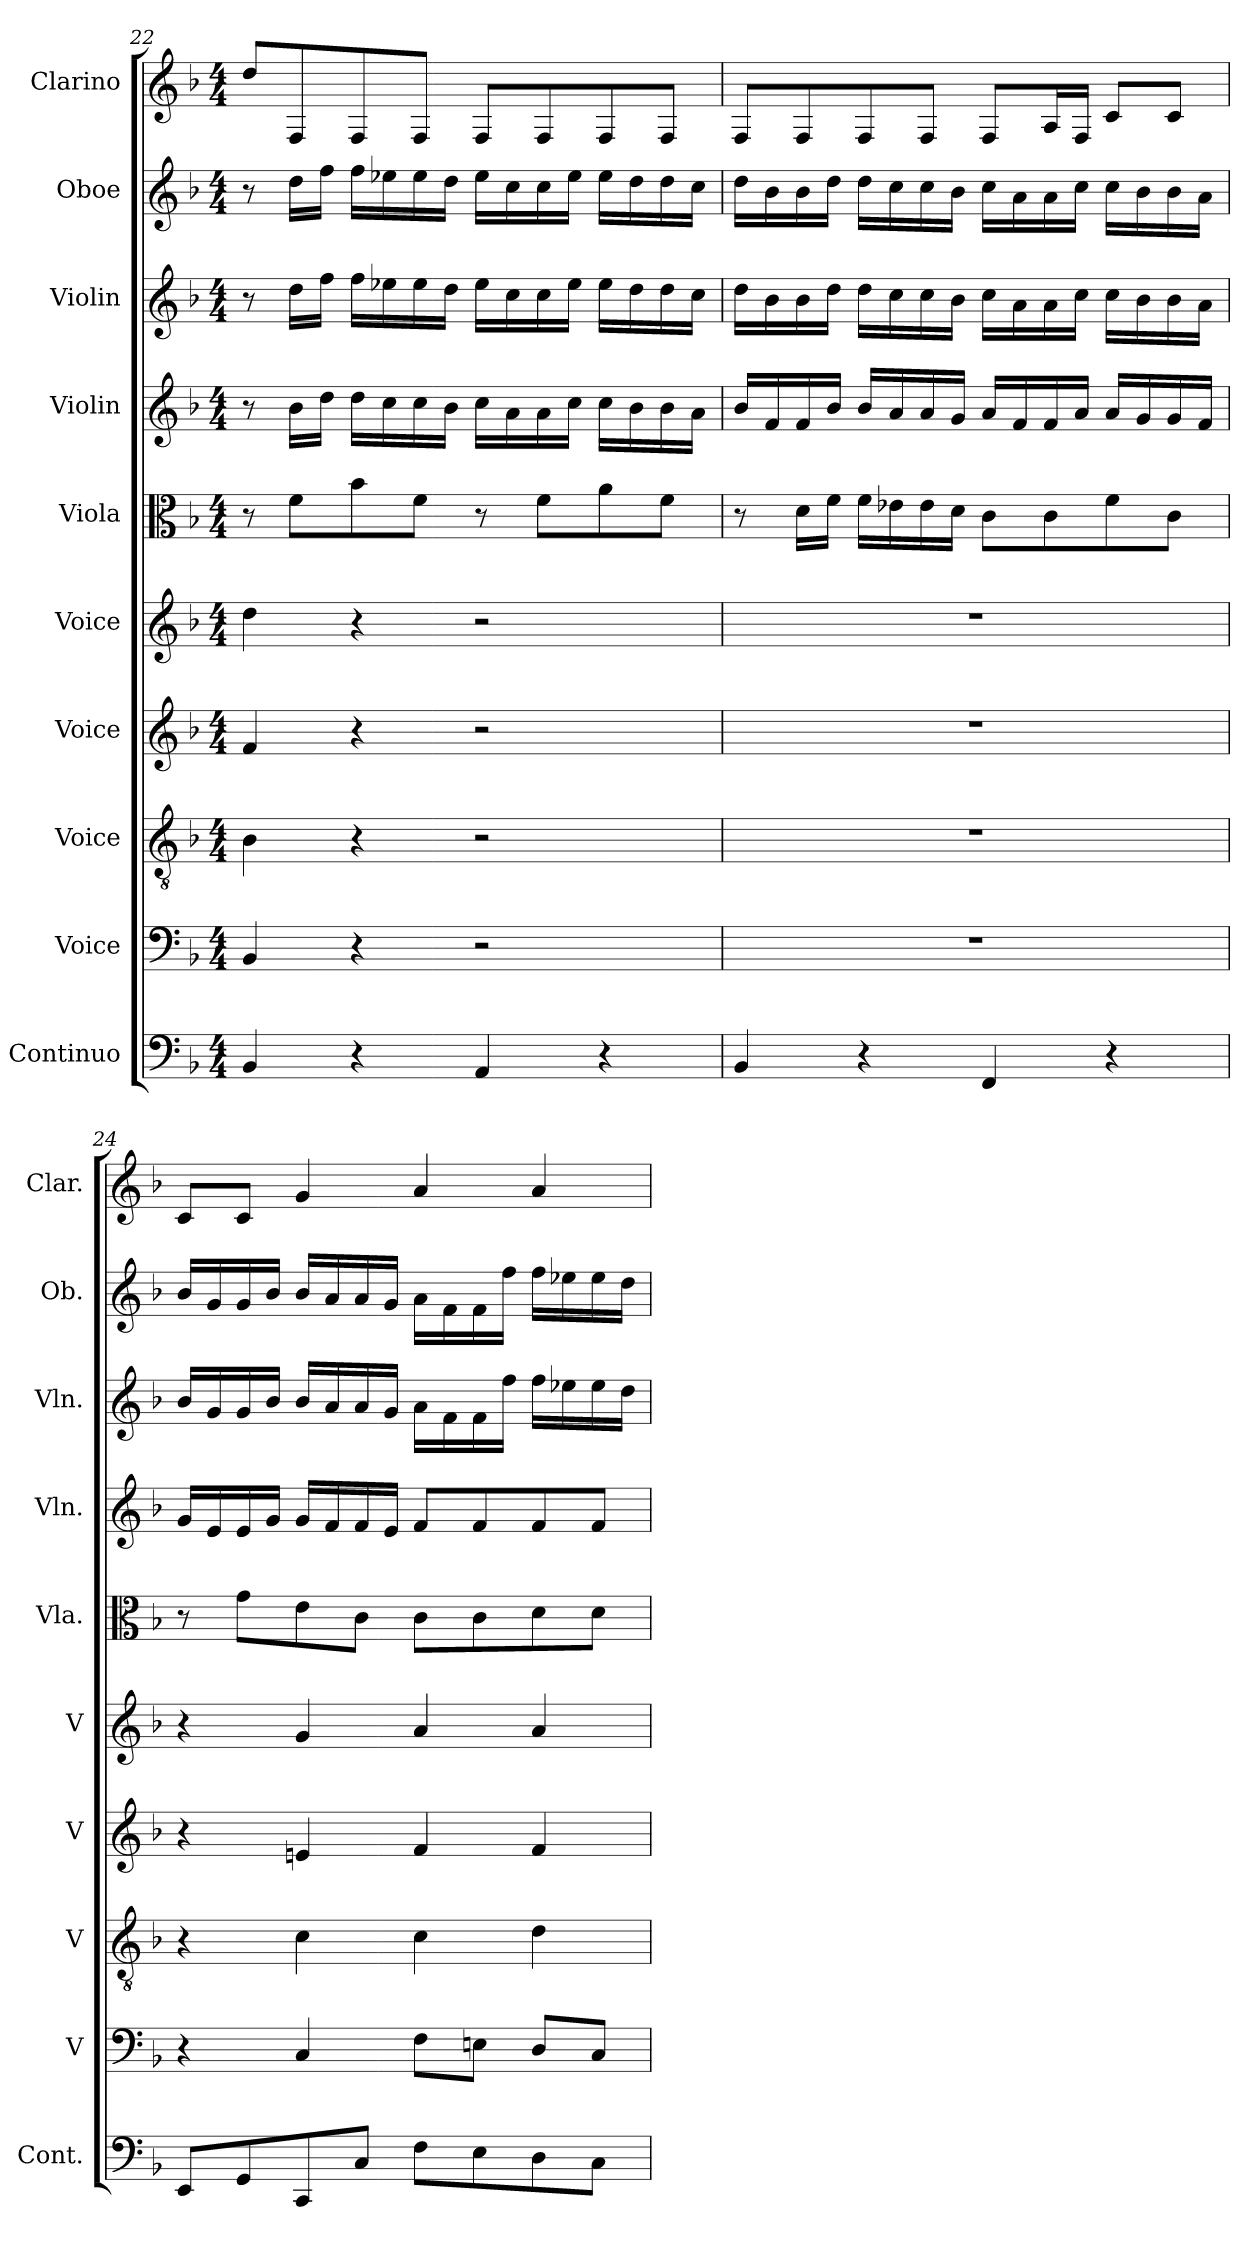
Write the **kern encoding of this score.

**kern	**kern	**kern	**kern	**kern	**kern	**kern	**kern	**kern	**kern
*part10	*part9	*part8	*part7	*part6	*part5	*part4	*part3	*part2	*part1
*staff10	*staff9	*staff8	*staff7	*staff6	*staff5	*staff4	*staff3	*staff2	*staff1
*I"Continuo	*I"Voice	*I"Voice	*I"Voice	*I"Voice	*I"Viola	*I"Violin	*I"Violin	*I"Oboe	*I"Clarino
*I'Cont.	*I'V	*I'V	*I'V	*I'V	*I'Vla.	*I'Vln.	*I'Vln.	*I'Ob.	*I'Clar.
*clefF4	*clefF4	*clefGv2	*clefG2	*clefG2	*clefC3	*clefG2	*clefG2	*clefG2	*clefG2
*	*	*	*	*	*	*	*	*	*ITrd1c2
*k[b-]	*k[b-]	*k[b-]	*k[b-]	*k[b-]	*k[b-]	*k[b-]	*k[b-]	*k[b-]	*k[b-e-a-]
*M4/4	*M4/4	*M4/4	*M4/4	*M4/4	*M4/4	*M4/4	*M4/4	*M4/4	*M4/4
=22	=22	=22	=22	=22	=22	=22	=22	=22	=22
4BB-	4BB-	4B-	4f	4dd	8r	8r	8r	8r	8ccL
.	.	.	.	.	8fL	16b-LL	16ddLL	16ddLL	8E-
.	.	.	.	.	.	16ddJJ	16ffJJ	16ffJJ	.
4r	4r	4r	4r	4r	8b-	16ddLL	16ffLL	16ffLL	8E-
.	.	.	.	.	.	16cc	16ee-X	16ee-X	.
.	.	.	.	.	8fJ	16cc	16ee-	16ee-	8E-J
.	.	.	.	.	.	16b-JJ	16ddJJ	16ddJJ	.
4AA	2r	2r	2r	2r	8r	16ccLL	16ee-LL	16ee-LL	8E-L
.	.	.	.	.	.	16a	16cc	16cc	.
.	.	.	.	.	8fL	16a	16cc	16cc	8E-
.	.	.	.	.	.	16ccJJ	16ee-JJ	16ee-JJ	.
4r	.	.	.	.	8a	16ccLL	16ee-LL	16ee-LL	8E-
.	.	.	.	.	.	16b-	16dd	16dd	.
.	.	.	.	.	8fJ	16b-	16dd	16dd	8E-J
.	.	.	.	.	.	16aJJ	16ccJJ	16ccJJ	.
=23	=23	=23	=23	=23	=23	=23	=23	=23	=23
4BB-	1r	1r	1r	1r	8r	16b-LL	16ddLL	16ddLL	8E-L
.	.	.	.	.	.	16f	16b-	16b-	.
.	.	.	.	.	16dLL	16f	16b-	16b-	8E-
.	.	.	.	.	16fJJ	16b-JJ	16ddJJ	16ddJJ	.
4r	.	.	.	.	16fLL	16b-LL	16ddLL	16ddLL	8E-
.	.	.	.	.	16e-X	16a	16cc	16cc	.
.	.	.	.	.	16e-	16a	16cc	16cc	8E-J
.	.	.	.	.	16dJJ	16gJJ	16b-JJ	16b-JJ	.
4FF	.	.	.	.	8cL	16aLL	16ccLL	16ccLL	8E-L
.	.	.	.	.	.	16f	16a	16a	.
.	.	.	.	.	8c	16f	16a	16a	16GL
.	.	.	.	.	.	16aJJ	16ccJJ	16ccJJ	16E-JJ
4r	.	.	.	.	8f	16aLL	16ccLL	16ccLL	8B-L
.	.	.	.	.	.	16g	16b-	16b-	.
.	.	.	.	.	8cJ	16g	16b-	16b-	8B-J
.	.	.	.	.	.	16fJJ	16aJJ	16aJJ	.
=24	=24	=24	=24	=24	=24	=24	=24	=24	=24
8EEL	4r	4r	4r	4r	8r	16gLL	16b-LL	16b-LL	8B-L
.	.	.	.	.	.	16e	16g	16g	.
8GG	.	.	.	.	8gL	16e	16g	16g	8B-J
.	.	.	.	.	.	16gJJ	16b-JJ	16b-JJ	.
8CC	4C	4c	4en	4g	8e	16gLL	16b-LL	16b-LL	4f
.	.	.	.	.	.	16f	16a	16a	.
8CJ	.	.	.	.	8cJ	16f	16a	16a	.
.	.	.	.	.	.	16eJJ	16gJJ	16gJJ	.
8FL	8FL	4c	4f	4a	8cL	8fL	16aLL	16aLL	4g
.	.	.	.	.	.	.	16f	16f	.
8E	8EnJ	.	.	.	8c	8f	16f	16f	.
.	.	.	.	.	.	.	16ffJJ	16ffJJ	.
8D	8DL	4d	4f	4a	8d	8f	16ffLL	16ffLL	4g
.	.	.	.	.	.	.	16ee-X	16ee-X	.
8CJ	8CJ	.	.	.	8dJ	8fJ	16ee-	16ee-	.
.	.	.	.	.	.	.	16ddJJ	16ddJJ	.
=	=	=	=	=	=	=	=	=	=
*-	*-	*-	*-	*-	*-	*-	*-	*-	*-
